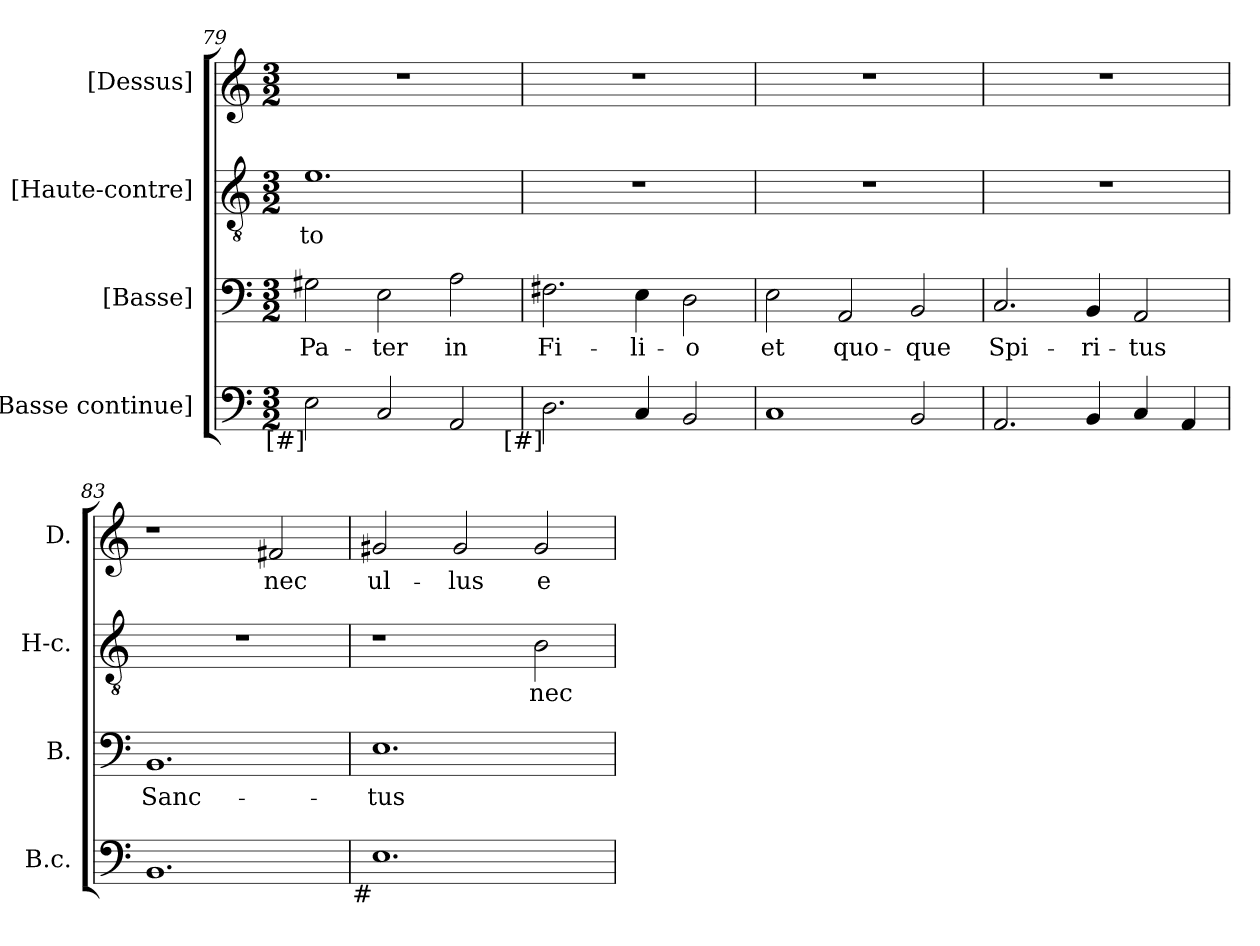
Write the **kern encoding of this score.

**kern	**kern	**text	**kern	**text	**kern	**text
*part4	*part3	*part3	*part2	*part2	*part1	*part1
*staff4	*staff3	*staff3	*staff2	*staff2	*staff1	*staff1
*I"[Basse continue]	*I"[Basse]	*	*I"[Haute-contre]	*	*I"[Dessus]	*
*I'B.c.	*I'B.	*	*I'H-c.	*	*I'D.	*
!!LO:LB:g=z
*clefF4	*clefF4	*	*clefGv2	*	*clefG2	*
*	*	*	*ITrd7c12	*	*	*
*k[]	*k[]	*	*k[]	*	*k[]	*
*a:	*a:	*	*a:	*	*a:	*
*M3/2	*M3/2	*	*M3/2	*	*M3/2	*
=79	=79	=79	=79	=79	=79	=79
!	!	!LO:LY:b:color=#000000	!	!	!	!
!LO:TX:b:rj:t=[#]	!	!	!	!	!	!
!	!	!	!	!LO:LY:b:color=#000000	!LO:N:vis=1	!
2Ei\	2G#Xi\	Pa-	1.Ei	-to	1.r	.
!	!	!LO:LY:b:color=#000000	!	!	!	!
2Ci/	2Ei\	-ter	.	.	.	.
!	!	!LO:LY:b:color=#000000	!	!	!	!
2AAi/	2Ai\	in	.	.	.	.
=80	=80	=80	=80	=80	=80	=80
!LO:TX:b:rj:t=[#]	!	!	!	!	!	!
!	!	!LO:LY:b:color=#000000	!LO:N:vis=1	!	!LO:N:vis=1	!
2.Di\	2.F#Xi\	Fi-	1.r	.	1.r	.
!	!	!LO:LY:b:color=#000000	!	!	!	!
4Ci/	4Ei\	-li-	.	.	.	.
!	!	!LO:LY:b:color=#000000	!	!	!	!
2BBi/	2Di\	-o	.	.	.	.
=81	=81	=81	=81	=81	=81	=81
!	!	!LO:LY:b:color=#000000	!LO:N:vis=1	!	!LO:N:vis=1	!
1Ci	2Ei\	et	1.r	.	1.r	.
!	!	!LO:LY:b:color=#000000	!	!	!	!
.	2AAi/	quo-	.	.	.	.
!	!	!LO:LY:b:color=#000000	!	!	!	!
2BBi/	2BBi/	-que	.	.	.	.
=82	=82	=82	=82	=82	=82	=82
!	!	!LO:LY:b:color=#000000	!LO:N:vis=1	!	!LO:N:vis=1	!
2.AAi/	2.Ci/	Spi-	1.r	.	1.r	.
!	!	!LO:LY:b:color=#000000	!	!	!	!
4BBi/	4BBi/	-ri-	.	.	.	.
!	!	!LO:LY:b:color=#000000	!	!	!	!
4Ci/	2AAi/	-tus	.	.	.	.
4AAi/	.	.	.	.	.	.
=83	=83	=83	=83	=83	=83	=83
!	!	!LO:LY:b:color=#000000	!LO:N:vis=1	!	!	!
1.BBi	1.BBi	Sanc-	1.r	.	1r	.
!	!	!	!	!	!	!LO:LY:b:color=#000000
.	.	.	.	.	2f#Xi/	nec
=84	=84	=84	=84	=84	=84	=84
!	!	!LO:LY:b:color=#000000	!	!	!	!
!LO:TX:b:rj:t=#	!	!	!	!	!	!
!	!	!	!	!	!	!LO:LY:b:color=#000000
1.Ei	1.Ei	-tus	1r	.	2g#Xi/	ul-
!	!	!	!	!	!	!LO:LY:b:color=#000000
.	.	.	.	.	2g#i/	-lus
!	!	!	!	!LO:LY:b:color=#000000	!	!
!	!	!	!	!	!	!LO:LY:b:color=#000000
.	.	.	2BBi\	nec	2g#i/	e-
=	=	=	=	=	=	=
*-	*-	*-	*-	*-	*-	*-
